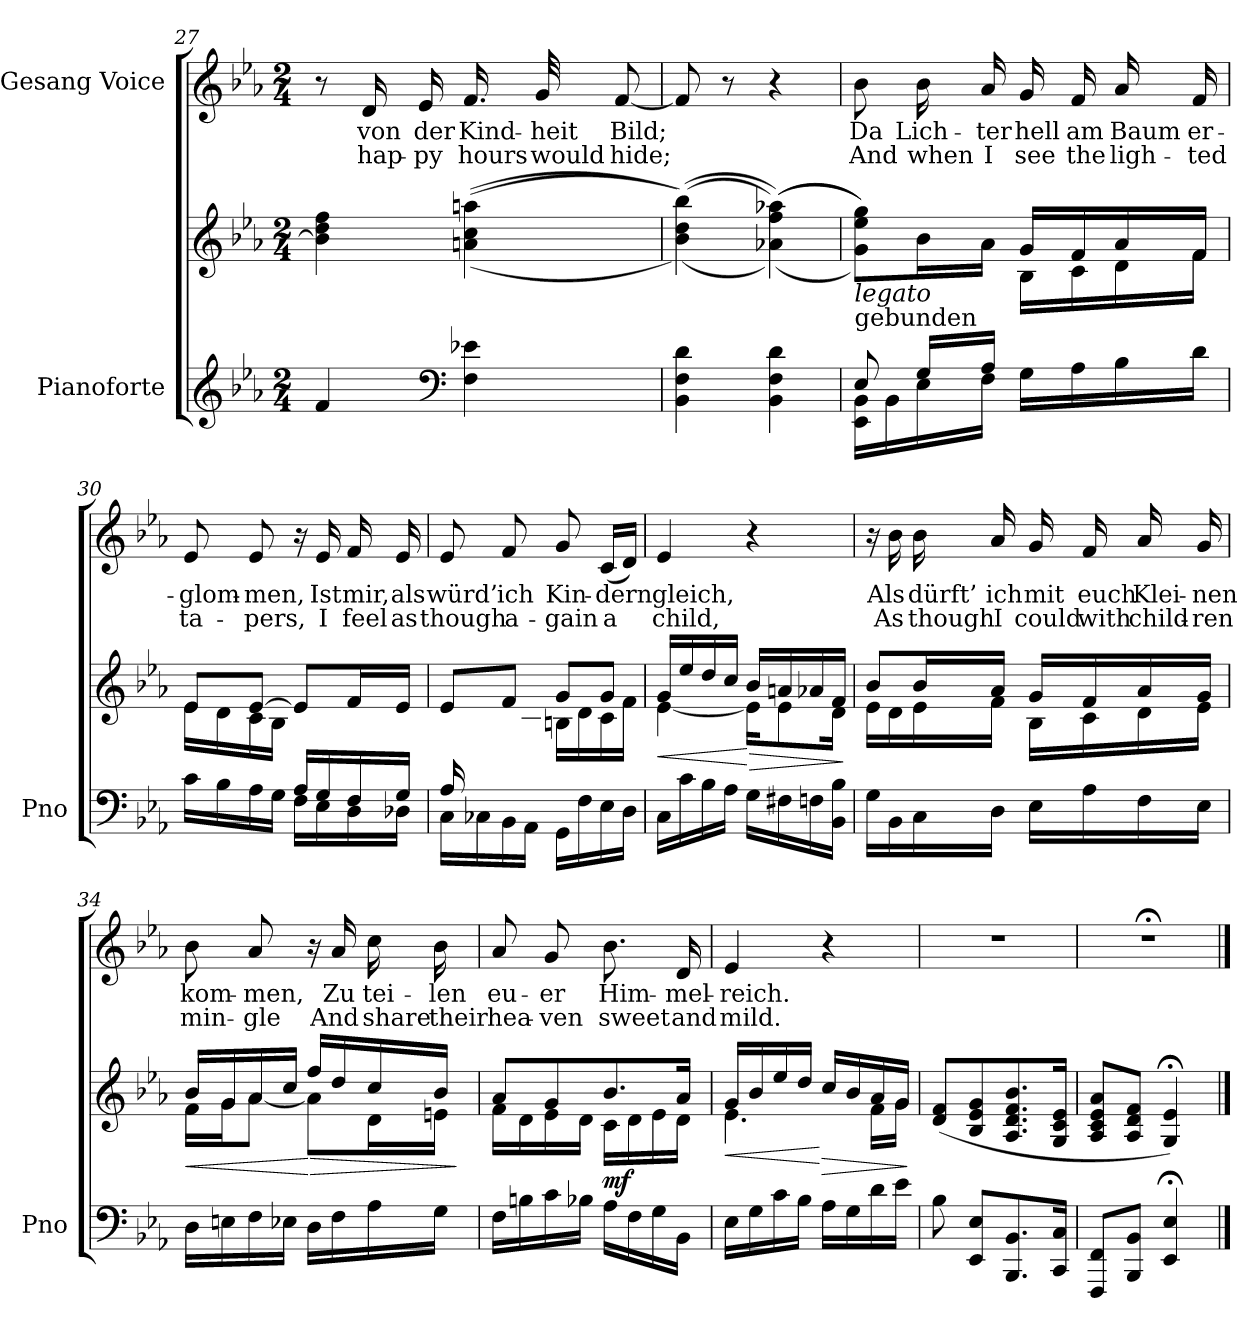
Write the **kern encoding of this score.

**kern	**kern	**dynam	**kern	**text	**text
*part2	*part2	*part2	*part1	*part1	*part1
*staff3	*staff2	*staff2/3	*staff1	*staff1	*staff1
*I"Pianoforte	*	*	*I"Gesang Voice	*	*
*I'Pno	*	*	*	*	*
*clefG2	*clefG2	*	*clefG2	*	*
*k[b-e-a-]	*k[b-e-a-]	*	*k[b-e-a-]	*	*
*M2/4	*M2/4	*	*M2/4	*	*
=27	=27	=27	=27	=27	=27
4f/	4b-\] 4dd\ 4ff\	.	8r	.	.
.	.	.	16d/	von	hap-
.	.	.	16e-/	der	-py
*clefF4	*	*	*	*	*
4F\ 4e-X\	(>((<4an\ 4cc\ 4aan\	.	16.f/	Kind-	hours
.	.	.	32g/	-heit	would
.	.	.	[8f/	Bild;	hide;
=28	=28	=28	=28	=28	=28
4BB-\ 4F\ 4d\	((<(4b-\ 4dd\ 4bb-\)))	.	8f/]	.	.
.	.	.	8r	.	.
4BB-\ 4F\ 4d\	(<((4a-X\ 4ff\ 4aa-X\)))	.	4r	.	.
=29	=29	=29	=29	=29	=29
*^	*^	*	*	*	*
!LO:TX:a:t=gebunden	!	!	!	!	!	!	!
!LO:TX:i:t=legato	!	!	!	!	!	!	!
8E-/	16EE-\ 16BB-\LL	8g\ 8ee-\ 8gg\L)))	4ryy	.	8b-\	Da	And
.	16BB-\	.	.	.	.	.	.
16G/LL	16E-\	16b-\L	.	.	16b-\	Lich-	when
16A-/JJ	16F\JJ	16a-\JJ	.	.	16a-/	-ter	I
16G\LL	4ryy	16g/LL	16B-\LL	.	16g/	hell	see
16A-\	.	16f/	16c\	.	16f/	am	the
16B-\	.	16a-/	16d\	.	16a-/	Baum	ligh-
16d\JJ	.	16f/JJ	16f\JJ	.	16f/	er-	-ted
=30	=30	=30	=30	=30	=30	=30	=30
16c\LL	4ryy	8e-/L	16e-\LL	.	8e-/	-glom-	ta-
16B-\	.	.	16d\	.	.	.	.
16A-\	.	[8e-/J	16c\	.	8e-/	-men,	-pers,
16G\JJ	.	.	16B-\JJ	.	.	.	.
16A-/LL	16F\LL	8e-/L]	4ryy	.	16r	.	.
16G/	16E-\	.	.	.	16e-/	Ist	I
16F/	16D\	16f/L	.	.	16f/	mir,	feel
16G/JJ	16D-X\JJ	16e-/JJ	.	.	16e-/	als	as
=31	=31	=31	=31	=31	=31	=31	=31
16A-/LL	16C\LL	8e-/L	16ryy	.	8e-/	würd’	though
4..ryy	16C-X\	.	16e-\	.	.	.	.
.	16BB-\	8f/J	16d\	.	8f/	ich	a-
.	16AA-\JJ	.	16c\JJ	.	.	.	.
.	16GG\LL	8g/L	16Bn\LL	.	8g/	Kin-	-gain
.	16F\	.	16d\	.	.	.	.
.	16E-\	8g/J	16c\	.	(16c/LL	-dern	a
.	16D\JJ	.	16f\JJ	.	16d/JJ)	.	.
=32	=32	=32	=32	=32	=32	=32	=32
!	!	!	!	!LO:HP:b	!	!	!
*v	*v	*	*	*	*	*	*
16C\LL	16g/LL	[4e-\	<	4e-/	gleich,	child,
16c\	16ee-/	.	.	.	.	.
16B-\	16dd/	.	.	.	.	.
16A-\JJ	16cc/JJ	.	.	.	.	.
!	!	!	!LO:HP:n=1:b	!	!	!
16G\LL	16b-/LL	16e-\KL]	[ >	4r	.	.
16F#X\	16an/	8e-\	.	.	.	.
16Fn\	16a-X/	.	.	.	.	.
16BB-\ 16B-\JJ	16f/JJ	16d\Jk	.	.	.	.
*	*v	*v	*	*	*	*
.	.	]	.	.	.
=33	=33	=33	=33	=33	=33
*	*^	*	*	*	*
16G\LL	8b-/L	16e-\LL	.	16r	.	.
16BB-\	.	16d\	.	16b-\	Als	As
16C\	16b-/L	16e-\	.	16b-\	dürft’	though
16D\JJ	16a-/JJ	16f\JJ	.	16a-/	ich	I
16E-\LL	16g/LL	16B-\LL	.	16g/	mit	could
16A-\	16f/	16c\	.	16f/	euch	with
16F\	16a-/	16d\	.	16a-/	Klei-	child-
16E-\JJ	16g/JJ	16e-\JJ	.	16g/	-nen	-ren
=34	=34	=34	=34	=34	=34	=34
!	!	!	!LO:HP:b	!	!	!
16D\LL	16b-/LL	16f\LL	<	8b-\	kom-	min-
16En\	16g/	16g\J	.	.	.	.
16F\	16a-/	[8a-\J	.	8a-/	-men,	-gle
16E-X\JJ	16cc/JJ	.	.	.	.	.
!	!	!	!LO:HP:n=1:b	!	!	!
16D\LL	16ff/LL	8a-\L]	[ >	16r	.	.
16F\	16dd/	.	.	16a-/	Zu	And
16A-\	16cc/	16d\L	.	16cc\	tei-	share
16G\JJ	16b-/JJ	16en\JJ	.	16b-\	-len	their
*	*v	*v	*	*	*	*
.	.	]	.	.	.
=35	=35	=35	=35	=35	=35
*	*^	*	*	*	*
16F\LL	8a-/L	16f\LL	.	8a-/	eu-	hea-
16Bn\	.	16d\	.	.	.	.
16c\	8g/	16e-\	.	8g/	-er	-ven
16B-X\JJ	.	16d\JJ	.	.	.	.
!	!	!	!LO:DY:b	!	!	!
16A-\LL	8.b-/	16c\LL	mf	8.b-\	Him-	sweet
16F\	.	16d\	.	.	.	.
16G\	.	16e-\	.	.	.	.
16BB-\JJ	16a-/Jk	16d\JJ	.	16d/	-mel-	and
=36	=36	=36	=36	=36	=36	=36
!	!	!	!LO:HP:b	!	!	!
16E-\LL	16g/LL	4.e-\	<	4e-/	-reich.	mild.
16G\	16b-/	.	.	.	.	.
16c\	16ee-/	.	.	.	.	.
16B-\JJ	16dd/JJ	.	.	.	.	.
!	!	!	!LO:HP:n=1:b	!	!	!
16A-\LL	16cc/LL	.	[ >	4r	.	.
16G\	16b-/	.	.	.	.	.
16d\	16a-/	16f\LL	.	.	.	.
16e-\JJ	16g/JJ	16g\JJ	.	.	.	.
*	*v	*v	*	*	*	*
.	.	]	.	.	.
=37	=37	=37	=37	=37	=37
8B-\	(8d/ 8f/L	.	2r	.	.
8EE-/ 8E-/L	8B-/ 8e-/ 8g/	.	.	.	.
8.BBB-/ 8.BB-/	8.A-/ 8.d/ 8.f/ 8.b-/	.	.	.	.
16CC/ 16C/Jk	16G/ 16c/ 16e-/Jk	.	.	.	.
=38	=38	=38	=38	=38	=38
8FFF/ 8FF/L	8A-/ 8c/ 8e-/ 8a-/L	.	2r;<	.	.
8BBB-/ 8BB-/J	8A-/ 8d/ 8f/J	.	.	.	.
4EE-/; 4E-/;	4G/;< 4e-/;<)	.	.	.	.
==	==	==	==	==	==
*-	*-	*-	*-	*-	*-
